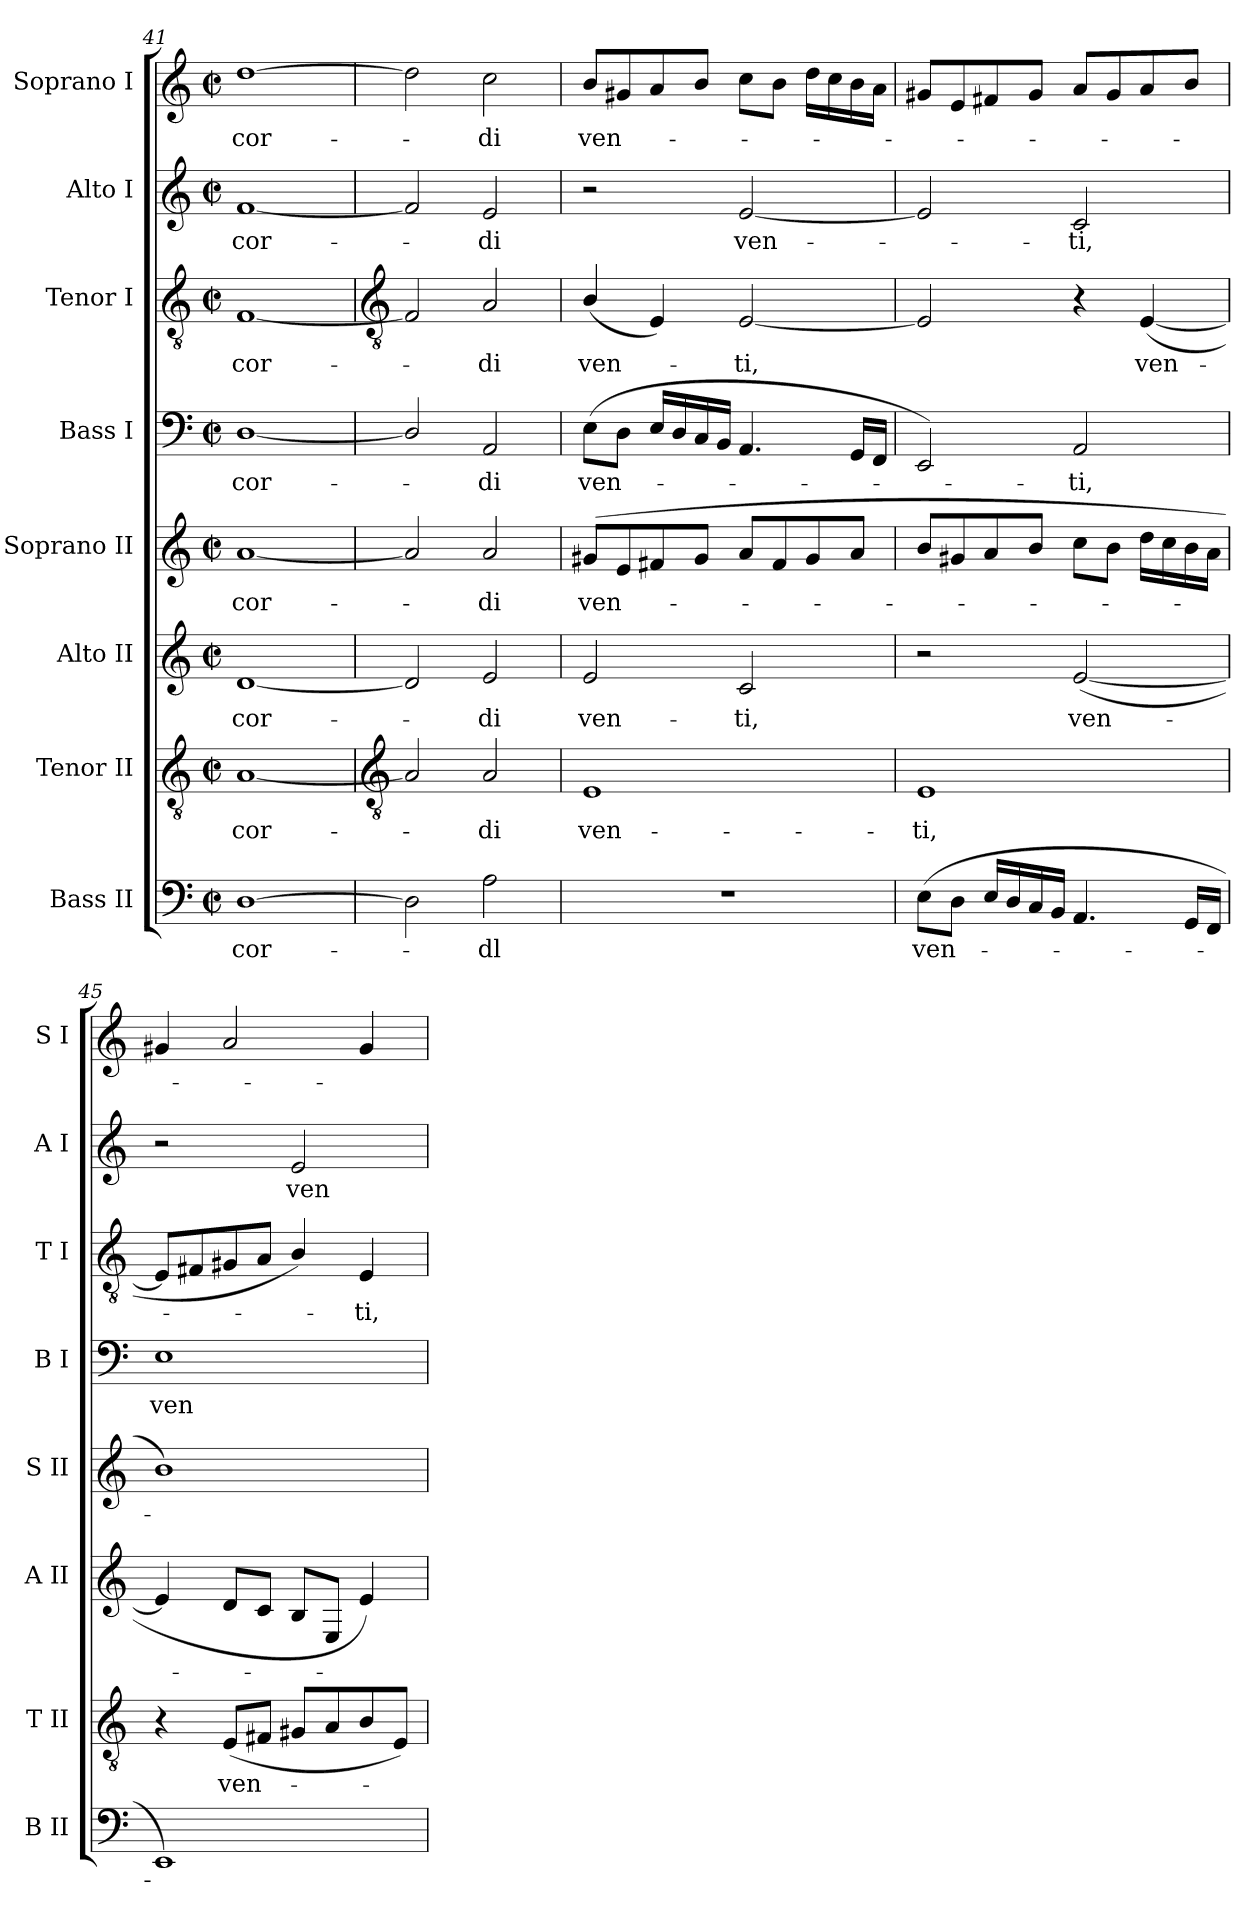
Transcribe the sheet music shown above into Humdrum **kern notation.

**kern	**text	**kern	**text	**kern	**text	**kern	**text	**kern	**text	**kern	**text	**kern	**text	**kern	**text
*part8	*part8	*part7	*part7	*part6	*part6	*part5	*part5	*part4	*part4	*part3	*part3	*part2	*part2	*part1	*part1
*staff8	*staff8	*staff7	*staff7	*staff6	*staff6	*staff5	*staff5	*staff4	*staff4	*staff3	*staff3	*staff2	*staff2	*staff1	*staff1
*I"Bass II	*	*I"Tenor II	*	*I"Alto II	*	*I"Soprano II	*	*I"Bass I	*	*I"Tenor I	*	*I"Alto I	*	*I"Soprano I	*
*I'B II	*	*I'T II	*	*I'A II	*	*I'S II	*	*I'B I	*	*I'T I	*	*I'A I	*	*I'S I	*
*clefF4	*	*clefGv2	*	*clefG2	*	*clefG2	*	*clefF4	*	*clefGv2	*	*clefG2	*	*clefG2	*
*k[]	*	*k[]	*	*k[]	*	*k[]	*	*k[]	*	*k[]	*	*k[]	*	*k[]	*
*C:	*	*C:	*	*C:	*	*C:	*	*C:	*	*C:	*	*C:	*	*C:	*
*M2/2	*	*M2/2	*	*M2/2	*	*M2/2	*	*M2/2	*	*M2/2	*	*M2/2	*	*M2/2	*
*met(c|)	*	*met(c|)	*	*met(c|)	*	*met(c|)	*	*met(c|)	*	*met(c|)	*	*met(c|)	*	*met(c|)	*
=41	=41	=41	=41	=41	=41	=41	=41	=41	=41	=41	=41	=41	=41	=41	=41
!	!LO:LY:b	!	!LO:LY:b	!	!LO:LY:b	!	!LO:LY:b	!	!LO:LY:b	!	!LO:LY:b	!	!LO:LY:b	!	!LO:LY:b
[1D	-cor-	[1A	-cor-	[1d	-cor-	[1a	-cor-	[1D/	-cor-	[1F	-cor-	[1f	-cor-	[1dd	-cor-
!!LO:LB:g=z
=42	=42	=42	=42	=42	=42	=42	=42	=42	=42	=42	=42	=42	=42	=42	=42
*	*	*clefGv2	*	*	*	*	*	*	*	*clefGv2	*	*	*	*	*
2D]	.	2A]	.	2d]	.	2a]	.	2D/]	.	2F]	.	2f]	.	2dd]	.
!	!LO:LY:b	!	!LO:LY:b	!	!LO:LY:b	!	!LO:LY:b	!	!LO:LY:b	!	!LO:LY:b	!	!LO:LY:b	!	!LO:LY:b
2A	dl	2A	di	2e	di	2a	di	2AA	di	2A	di	2e	di	2cc	di
=43	=43	=43	=43	=43	=43	=43	=43	=43	=43	=43	=43	=43	=43	=43	=43
!	!	!	!LO:LY:b	!	!LO:LY:b	!	!LO:LY:b	!	!LO:LY:b	!	!LO:LY:b	!	!	!	!LO:LY:b
1r	.	1E	ven-	2e	ven-	(>8g#XL	ven-	(<8EL	ven-	(<4B/	ven-	2r	.	8bL	ven-
.	.	.	.	.	.	8e	.	8DJ	.	.	.	.	.	8g#X	.
.	.	.	.	.	.	8f#X	.	16ELL	.	4E)	.	.	.	8a	.
.	.	.	.	.	.	.	.	16D	.	.	.	.	.	.	.
.	.	.	.	.	.	8g#J	.	16C	.	.	.	.	.	8bJ	.
.	.	.	.	.	.	.	.	16BBJJ	.	.	.	.	.	.	.
!	!	!	!	!	!LO:LY:b	!	!	!	!	!	!LO:LY:b	!	!LO:LY:b	!	!
.	.	.	.	2c	-ti,	8aL	.	4.AA	.	[2E	ti,	[2e	ven-	8ccL	.
.	.	.	.	.	.	8f#	.	.	.	.	.	.	.	8bJ	.
.	.	.	.	.	.	8g#	.	.	.	.	.	.	.	16ddLL	.
.	.	.	.	.	.	.	.	.	.	.	.	.	.	16cc	.
.	.	.	.	.	.	8aJ	.	16GGLL	.	.	.	.	.	16b	.
.	.	.	.	.	.	.	.	16FFJJ	.	.	.	.	.	16aJJ	.
=44	=44	=44	=44	=44	=44	=44	=44	=44	=44	=44	=44	=44	=44	=44	=44
!	!LO:LY:b	!	!LO:LY:b	!	!	!	!	!	!	!	!	!	!	!	!
(<8EL	ven-	1E	-ti,	2r	.	8bL	.	2EE)	.	2E]	.	2e]	.	8g#XL	.
8DJ	.	.	.	.	.	8g#X	.	.	.	.	.	.	.	8e	.
16ELL	.	.	.	.	.	8a	.	.	.	.	.	.	.	8f#X	.
16D	.	.	.	.	.	.	.	.	.	.	.	.	.	.	.
16C	.	.	.	.	.	8bJ	.	.	.	.	.	.	.	8g#J	.
16BBJJ	.	.	.	.	.	.	.	.	.	.	.	.	.	.	.
!	!	!	!	!	!LO:LY:b	!	!	!	!LO:LY:b	!	!	!	!LO:LY:b	!	!
4.AA	.	.	.	(>[2e	ven-	8ccL	.	2AA	ti,	4r	.	2c	ti,	8aL	.
.	.	.	.	.	.	8bJ	.	.	.	.	.	.	.	8g#	.
!	!	!	!	!	!	!	!	!	!	!	!LO:LY:b	!	!	!	!
.	.	.	.	.	.	16ddLL	.	.	.	(<[4E	ven-	.	.	8a	.
.	.	.	.	.	.	16cc	.	.	.	.	.	.	.	.	.
16GGLL	.	.	.	.	.	16b	.	.	.	.	.	.	.	8bJ	.
16FFJJ	.	.	.	.	.	16aJJ	.	.	.	.	.	.	.	.	.
=45	=45	=45	=45	=45	=45	=45	=45	=45	=45	=45	=45	=45	=45	=45	=45
!	!	!	!	!	!	!	!	!	!LO:LY:b	!	!	!	!	!	!
1EE)	.	4r	.	4e]	.	1b)	.	1E	ven-	8EL]	.	2r	.	4g#X	.
.	.	.	.	.	.	.	.	.	.	8F#X	.	.	.	.	.
!	!	!	!LO:LY:b	!	!	!	!	!	!	!	!	!	!	!	!
.	.	(<8EL	ven-	8dL	.	.	.	.	.	8G#X	.	.	.	2a	.
.	.	8F#XJ	.	8cJ	.	.	.	.	.	8AJ	.	.	.	.	.
!	!	!	!	!	!	!	!	!	!	!	!	!	!LO:LY:b	!	!
.	.	8G#XL	.	8BL	.	.	.	.	.	4B/)	.	2e	ven-	.	.
.	.	8A	.	8EJ	.	.	.	.	.	.	.	.	.	.	.
!	!	!	!	!	!	!	!	!	!	!	!LO:LY:b	!	!	!	!
.	.	8B	.	4e)	.	.	.	.	.	4E	ti,	.	.	4g#	.
.	.	8EJ)	.	.	.	.	.	.	.	.	.	.	.	.	.
=	=	=	=	=	=	=	=	=	=	=	=	=	=	=	=
*-	*-	*-	*-	*-	*-	*-	*-	*-	*-	*-	*-	*-	*-	*-	*-
